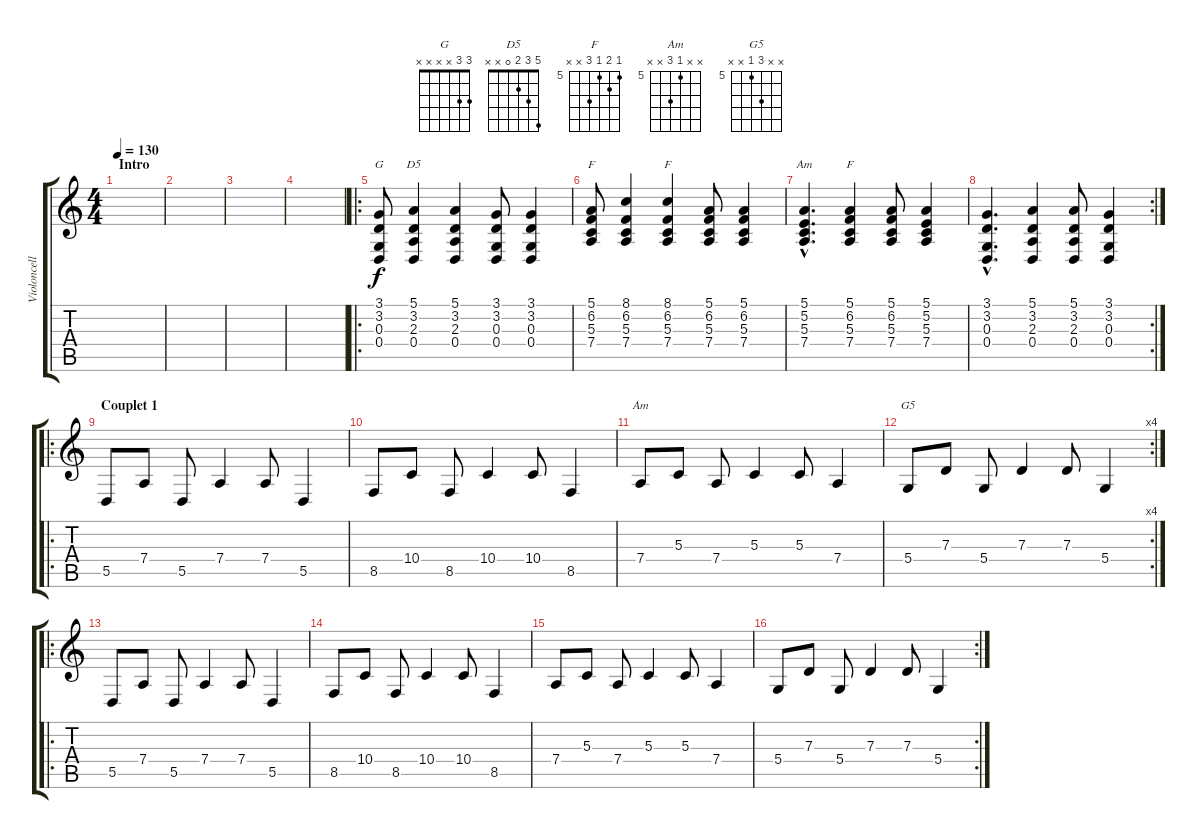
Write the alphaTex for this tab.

\track ("Violoncelle" "Violoncell") {instrument cello}
\staff {score tabs}
\tuning (E4 B3 G3 D3 A2 E2) {hide}
\chord ("G" 3 3 x x x x)
\chord ("D5" 5 3 2 0 x x)
\chord ("F" 5 6 5 x x x) {firstfret 5}
\chord ("F" 8 6 5 x x x) {firstfret 5}
\chord ("Am" 5 5 5 x x x)
\chord ("F" 5 6 5 7 x x) {firstfret 5}
\chord ("Am" x x 5 7 x x) {firstfret 5}
\chord ("G5" x x 7 5 x x) {firstfret 5}
\ts (4 4)
\section ("" "Intro")
\tempo 130
\clef g2
\ks c
|
|
|
|
\ro
(3.1 3.2 0.3 0.4).8{ch "G"} (5.1 3.2 2.3 0.4).4{ch "D5"} (5.1 3.2 2.3 0.4).4 (3.1 3.2 0.3 0.4).8 (3.1 3.2 0.3 0.4).4 |
(5.1 6.2 5.3 7.4).8{ch "F"} (8.1 6.2 5.3 7.4).4 (8.1 6.2 5.3 7.4).4{ch "F"} (5.1 6.2 5.3 7.4).8 (5.1 6.2 5.3 7.4).4 |
(5.1{hac} 5.2{hac} 5.3 7.4{hac}).4{d ch "Am"} (5.1 6.2 5.3 7.4).4{ch "F"} (5.1 6.2 5.3 7.4).8 (5.1 5.2 5.3 7.4).4 |
\rc 2
(3.1{hac} 3.2{hac} 0.3{hac} 0.4{hac}).4{d} (5.1 3.2 2.3 0.4).4 (5.1 3.2 2.3 0.4).8 (3.1 3.2 0.3 0.4).4 |
\ro
\section ("" "Couplet 1")
5.5.8{volume 16} 7.4.8 5.5.8 7.4.4 7.4.8 5.5.4 |
8.5.8 10.4.8 8.5.8 10.4.4 10.4.8 8.5.4 |
7.4.8{ch "Am"} 5.3.8 7.4.8 5.3.4 5.3.8 7.4.4 |
\rc 4
5.4.8{ch "G5"} 7.3.8 5.4.8 7.3.4 7.3.8 5.4.4 |
\ro
5.5.8{volume 16} 7.4.8 5.5.8 7.4.4 7.4.8 5.5.4 |
8.5.8 10.4.8 8.5.8 10.4.4 10.4.8 8.5.4 |
7.4.8 5.3.8 7.4.8 5.3.4 5.3.8 7.4.4 |
\rc 2
5.4.8 7.3.8 5.4.8 7.3.4 7.3.8 5.4.4
